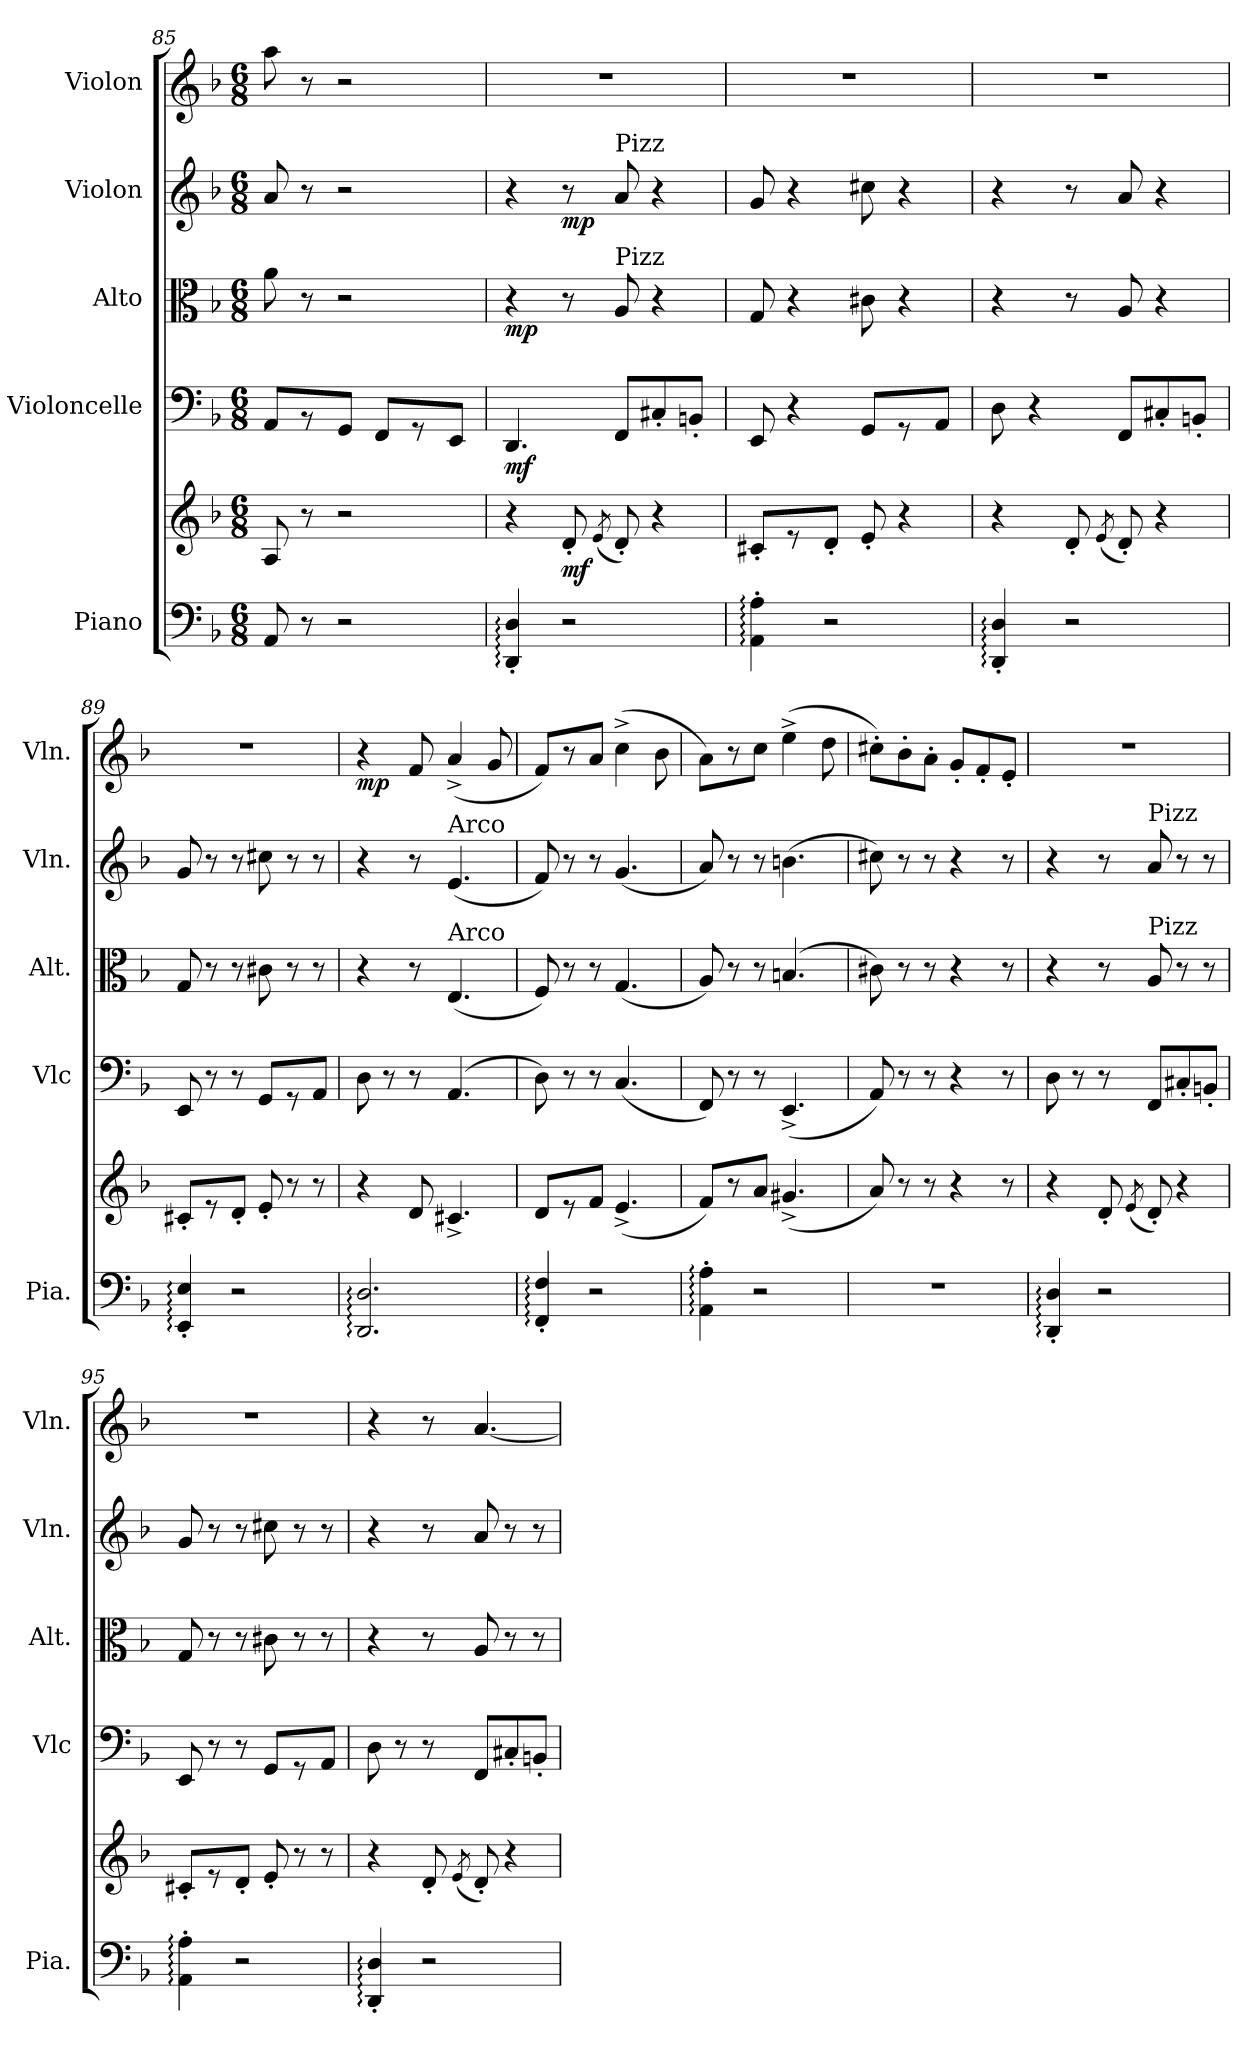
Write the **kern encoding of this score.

**kern	**kern	**dynam	**kern	**dynam	**kern	**dynam	**kern	**dynam	**kern	**dynam
*part5	*part5	*part5	*part4	*part4	*part3	*part3	*part2	*part2	*part1	*part1
*staff6	*staff5	*staff5/6	*staff4	*staff4	*staff3	*staff3	*staff2	*staff2	*staff1	*staff1
*I"Piano	*	*	*I"Violoncelle	*	*I"Alto	*	*I"Violon	*	*I"Violon	*
*I'Pia.	*	*	*I'Vlc	*	*I'Alt.	*	*I'Vln.	*	*I'Vln.	*
*clefF4	*clefG2	*	*clefF4	*	*clefC3	*	*clefG2	*	*clefG2	*
*k[b-]	*k[b-]	*	*k[b-]	*	*k[b-]	*	*k[b-]	*	*k[b-]	*
*M6/8	*M6/8	*	*M6/8	*	*M6/8	*	*M6/8	*	*M6/8	*
=85	=85	=85	=85	=85	=85	=85	=85	=85	=85	=85
8AA/	8A/	.	8AA/L	.	8a\	.	8a/	.	8aa\	.
8r	8r	.	8rBB	.	8r	.	8r	.	8r	.
2r	2r	.	8GG/J	.	2r	.	2r	.	2r	.
.	.	.	8FF/L	.	.	.	.	.	.	.
.	.	.	8rGG	.	.	.	.	.	.	.
.	.	.	8EE/J	.	.	.	.	.	.	.
=86	=86	=86	=86	=86	=86	=86	=86	=86	=86	=86
!	!	!	!	!LO:DY:b	!	!LO:DY:b	!	!	!	!
4DD/:' 4D/:'	4r	.	4.DD/	mf	4r	mp	4r	.	2.r	.
!	!	!LO:DY:b	!	!	!	!	!	!LO:DY:b	!	!
2r	8d'/	mf	.	.	8r	.	8r	mp	.	.
.	(8qe/	.	.	.	.	.	.	.	.	.
!	!	!	!	!	!	!	!LO:TX:a:t=Pizz	!	!	!
!	!	!	!	!	!LO:TX:a:t=Pizz	!	!	!	!	!
.	8d'/)	.	8FF/L	.	8A/	.	8a/	.	.	.
.	4r	.	8C#X'/	.	4r	.	4r	.	.	.
.	.	.	8BBn'/J	.	.	.	.	.	.	.
=87	=87	=87	=87	=87	=87	=87	=87	=87	=87	=87
4AA\:' 4A\:'	8c#X'/L	.	8EE/	.	8G/	.	8g/	.	2.r	.
.	8r	.	4r	.	4r	.	4r	.	.	.
2r	8d'/J	.	.	.	.	.	.	.	.	.
.	8e'/	.	8GG/L	.	8c#X\	.	8cc#X\	.	.	.
.	4r	.	8r	.	4r	.	4r	.	.	.
.	.	.	8AA/J	.	.	.	.	.	.	.
=88	=88	=88	=88	=88	=88	=88	=88	=88	=88	=88
4DD/:' 4D/:'	4r	.	8D\	.	4r	.	4r	.	2.r	.
.	.	.	4r	.	.	.	.	.	.	.
2r	8d'/	.	.	.	8r	.	8r	.	.	.
.	(8qe/	.	.	.	.	.	.	.	.	.
.	8d'/)	.	8FF/L	.	8A/	.	8a/	.	.	.
.	4r	.	8C#X'/	.	4r	.	4r	.	.	.
.	.	.	8BBn'/J	.	.	.	.	.	.	.
!!LO:LB:g=z
=89	=89	=89	=89	=89	=89	=89	=89	=89	=89	=89
4EE/:' 4E/:'	8c#X'/L	.	8EE/	.	8G/	.	8g/	.	2.r	.
.	8r	.	8r	.	8r	.	8r	.	.	.
2r	8d'/J	.	8r	.	8r	.	8r	.	.	.
.	8e'/	.	8GG/L	.	8c#X\	.	8cc#X\	.	.	.
.	8r	.	8r	.	8r	.	8r	.	.	.
.	8r	.	8AA/J	.	8r	.	8r	.	.	.
=90	=90	=90	=90	=90	=90	=90	=90	=90	=90	=90
!	!	!	!	!	!	!	!	!	!	!LO:DY:b
2.DD/: 2.D/:	4r	.	8D\	.	4r	.	4r	.	4r	mp
.	.	.	8r	.	.	.	.	.	.	.
.	8d/	.	8r	.	8r	.	8r	.	8f/	.
!	!	!	!	!	!	!	!LO:TX:a:t=Arco	!	!	!
!	!	!	!	!	!LO:TX:a:t=Arco	!	!	!	!	!
.	4.c#X^/	.	(>4.AA/	.	(4.E/	.	(4.e/	.	(4a^/	.
.	.	.	.	.	.	.	.	.	8g/	.
=91	=91	=91	=91	=91	=91	=91	=91	=91	=91	=91
4FF/:' 4F/:'	8d/L	.	8D\)	.	8F/)	.	8f/)	.	8f/L)	.
.	8r	.	8r	.	8r	.	8r	.	8r	.
2r	8f/J	.	8r	.	8r	.	8r	.	8a/J	.
.	(4.e^/	.	(4.C/	.	(4.G/	.	(4.g/	.	(>4cc^\	.
.	.	.	.	.	.	.	.	.	8b-\	.
=92	=92	=92	=92	=92	=92	=92	=92	=92	=92	=92
4AA\:' 4A\:'	8f/L)	.	8FF/)	.	8A/)	.	8a/)	.	8a\L)	.
.	8r	.	8r	.	8r	.	8r	.	8r	.
2r	8a/J	.	8r	.	8r	.	8r	.	8cc\J	.
.	(>4.g#X^/	.	(4.EE^/	.	(>4.Bn/	.	(>4.bn\	.	(>4ee^\	.
.	.	.	.	.	.	.	.	.	8dd\	.
=93	=93	=93	=93	=93	=93	=93	=93	=93	=93	=93
2.r	8a/)	.	8AA/)	.	8c#X\)	.	8cc#X\)	.	8cc#X'\L)	.
.	8r	.	8r	.	8r	.	8r	.	8b-'\	.
.	8r	.	8r	.	8r	.	8r	.	8a'\J	.
.	4r	.	4r	.	4r	.	4r	.	8g'/L	.
.	.	.	.	.	.	.	.	.	8f'/	.
.	8r	.	8r	.	8r	.	8r	.	8e'/J	.
=94	=94	=94	=94	=94	=94	=94	=94	=94	=94	=94
4DD/:' 4D/:'	4r	.	8D\	.	4r	.	4r	.	2.r	.
.	.	.	8r	.	.	.	.	.	.	.
2r	8d'/	.	8r	.	8r	.	8r	.	.	.
.	(8qe/	.	.	.	.	.	.	.	.	.
!	!	!	!	!	!	!	!LO:TX:a:t=Pizz	!	!	!
!	!	!	!	!	!LO:TX:a:t=Pizz	!	!	!	!	!
.	8d'/)	.	8FF/L	.	8A/	.	8a/	.	.	.
.	4r	.	8C#X'/	.	8r	.	8r	.	.	.
.	.	.	8BBn'/J	.	8r	.	8r	.	.	.
!!LO:PB:g=z
=95	=95	=95	=95	=95	=95	=95	=95	=95	=95	=95
4AA\:' 4A\:'	8c#X'/L	.	8EE/	.	8G/	.	8g/	.	2.r	.
.	8r	.	8r	.	8r	.	8r	.	.	.
2r	8d'/J	.	8r	.	8r	.	8r	.	.	.
.	8e'/	.	8GG/L	.	8c#X\	.	8cc#X\	.	.	.
.	8r	.	8r	.	8r	.	8r	.	.	.
.	8r	.	8AA/J	.	8r	.	8r	.	.	.
=96	=96	=96	=96	=96	=96	=96	=96	=96	=96	=96
4DD/:' 4D/:'	4r	.	8D\	.	4r	.	4r	.	4r	.
.	.	.	8r	.	.	.	.	.	.	.
2r	8d'/	.	8r	.	8r	.	8r	.	8r	.
.	(8qe/	.	.	.	.	.	.	.	.	.
.	8d'/)	.	8FF/L	.	8A/	.	8a/	.	[4.a/	.
.	4r	.	8C#X'/	.	8r	.	8r	.	.	.
.	.	.	8BBn'/J	.	8r	.	8r	.	.	.
=	=	=	=	=	=	=	=	=	=	=
*-	*-	*-	*-	*-	*-	*-	*-	*-	*-	*-
